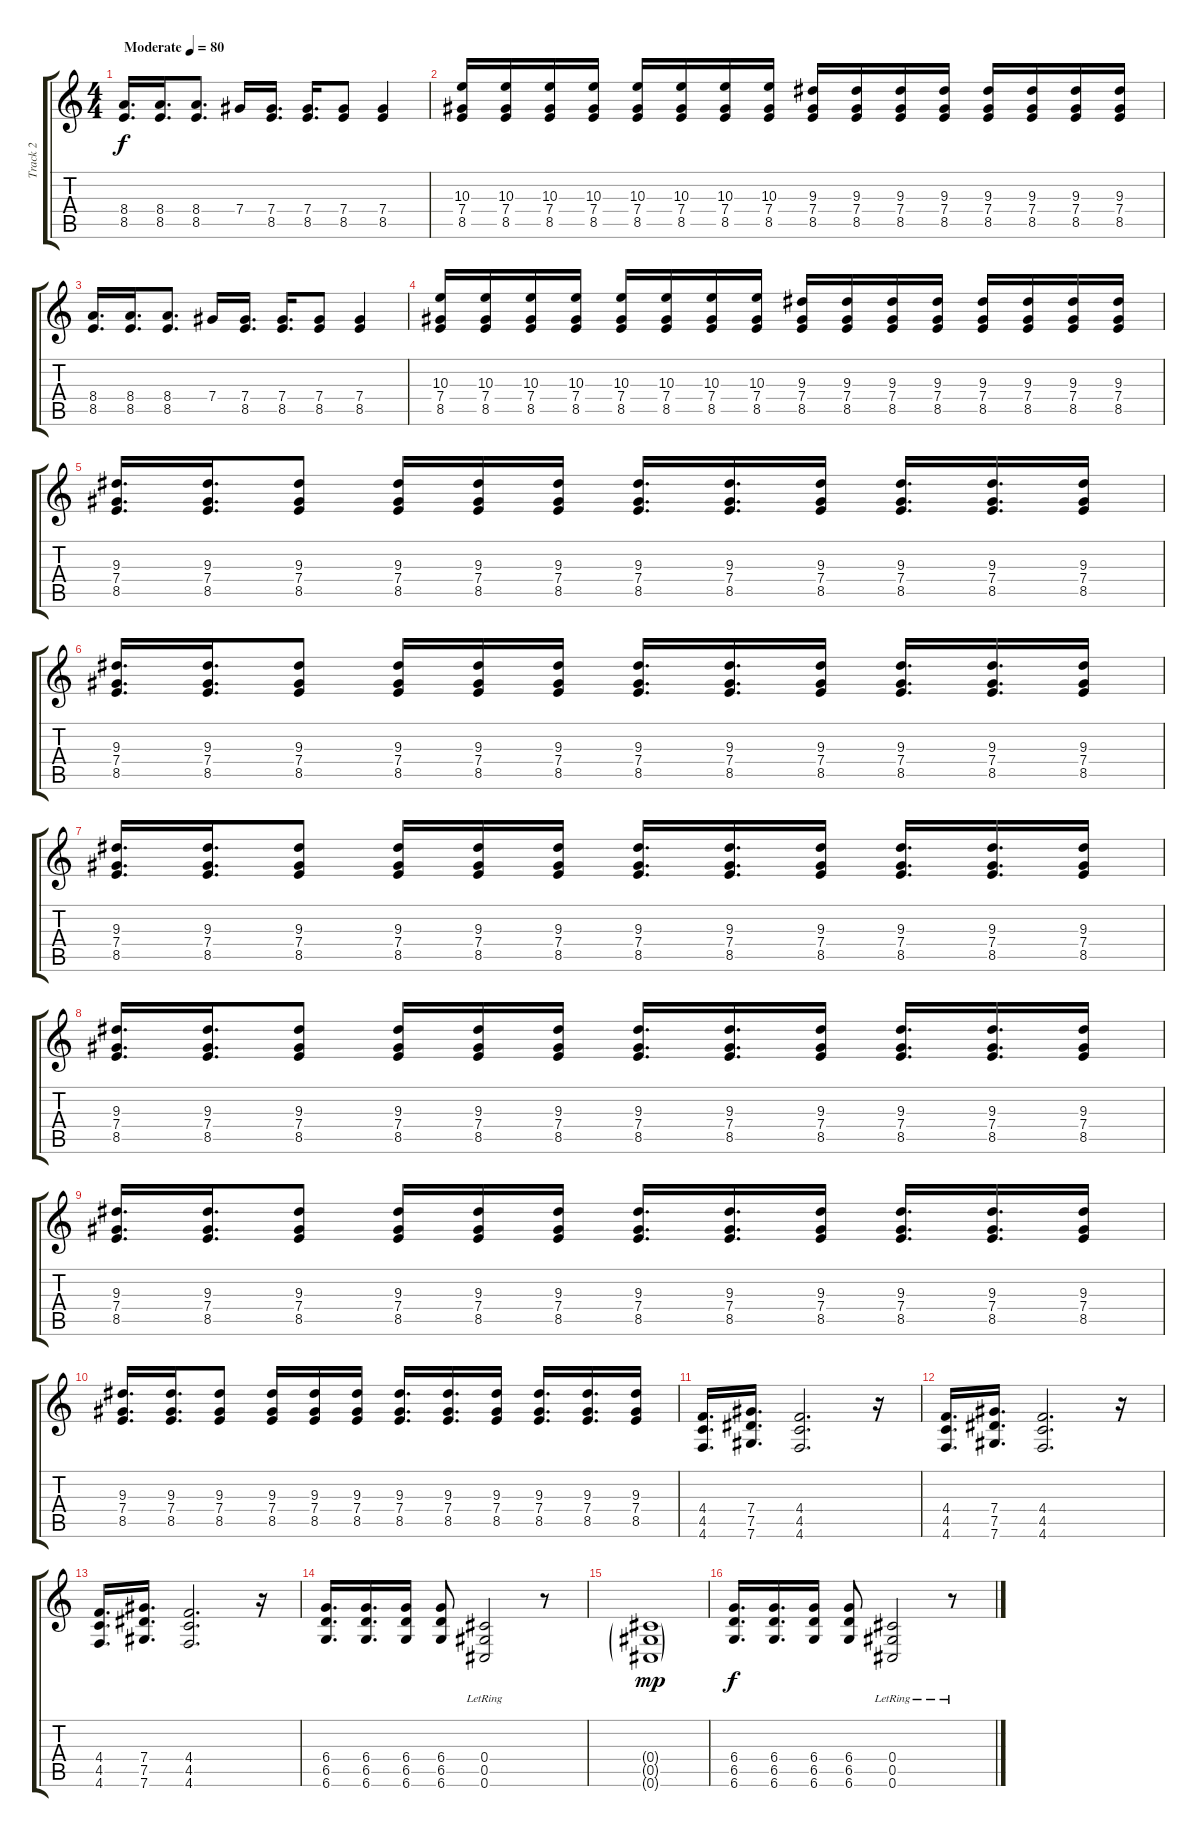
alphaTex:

\track ("Track 2" "Track 2") {instrument distortionguitar}
\staff {score tabs}
\tuning (Eb4 Bb3 Gb3 Db3 Ab2 Db2) {hide}
\ts (4 4)
\tempo (80 "Moderate")
\clef g2
\ks c
(8.4 8.5).16{d dy f instrument distortionguitar} (8.4 8.5).16{d} (8.4 8.5).8{d} 7.4.16 (7.4 8.5).16{d} (7.4 8.5).16{d} (7.4 8.5).8 (7.4 8.5).4 |
(10.3 7.4 8.5).16 (10.3 7.4 8.5).16 (10.3 7.4 8.5).16 (10.3 7.4 8.5).16 (10.3 7.4 8.5).16 (10.3 7.4 8.5).16 (10.3 7.4 8.5).16 (10.3 7.4 8.5).16 (9.3 7.4 8.5).16 (9.3 7.4 8.5).16 (9.3 7.4 8.5).16 (9.3 7.4 8.5).16 (9.3 7.4 8.5).16 (9.3 7.4 8.5).16 (9.3 7.4 8.5).16 (9.3 7.4 8.5).16 |
(8.4 8.5).16{d} (8.4 8.5).16{d} (8.4 8.5).8{d} 7.4.16 (7.4 8.5).16{d} (7.4 8.5).16{d} (7.4 8.5).8 (7.4 8.5).4 |
(10.3 7.4 8.5).16 (10.3 7.4 8.5).16 (10.3 7.4 8.5).16 (10.3 7.4 8.5).16 (10.3 7.4 8.5).16 (10.3 7.4 8.5).16 (10.3 7.4 8.5).16 (10.3 7.4 8.5).16 (9.3 7.4 8.5).16 (9.3 7.4 8.5).16 (9.3 7.4 8.5).16 (9.3 7.4 8.5).16 (9.3 7.4 8.5).16 (9.3 7.4 8.5).16 (9.3 7.4 8.5).16 (9.3 7.4 8.5).16 |
(9.3 7.4 8.5).16{d} (9.3 7.4 8.5).16{d} (9.3 7.4 8.5).8 (9.3 7.4 8.5).16 (9.3 7.4 8.5).16 (9.3 7.4 8.5).16 (9.3 7.4 8.5).16{d} (9.3 7.4 8.5).16{d} (9.3 7.4 8.5).16 (9.3 7.4 8.5).16{d} (9.3 7.4 8.5).16{d} (9.3 7.4 8.5).16 |
(9.3 7.4 8.5).16{d} (9.3 7.4 8.5).16{d} (9.3 7.4 8.5).8 (9.3 7.4 8.5).16 (9.3 7.4 8.5).16 (9.3 7.4 8.5).16 (9.3 7.4 8.5).16{d} (9.3 7.4 8.5).16{d} (9.3 7.4 8.5).16 (9.3 7.4 8.5).16{d} (9.3 7.4 8.5).16{d} (9.3 7.4 8.5).16 |
(9.3 7.4 8.5).16{d} (9.3 7.4 8.5).16{d} (9.3 7.4 8.5).8 (9.3 7.4 8.5).16 (9.3 7.4 8.5).16 (9.3 7.4 8.5).16 (9.3 7.4 8.5).16{d} (9.3 7.4 8.5).16{d} (9.3 7.4 8.5).16 (9.3 7.4 8.5).16{d} (9.3 7.4 8.5).16{d} (9.3 7.4 8.5).16 |
(9.3 7.4 8.5).16{d} (9.3 7.4 8.5).16{d} (9.3 7.4 8.5).8 (9.3 7.4 8.5).16 (9.3 7.4 8.5).16 (9.3 7.4 8.5).16 (9.3 7.4 8.5).16{d} (9.3 7.4 8.5).16{d} (9.3 7.4 8.5).16 (9.3 7.4 8.5).16{d} (9.3 7.4 8.5).16{d} (9.3 7.4 8.5).16 |
(9.3 7.4 8.5).16{d} (9.3 7.4 8.5).16{d} (9.3 7.4 8.5).8 (9.3 7.4 8.5).16 (9.3 7.4 8.5).16 (9.3 7.4 8.5).16 (9.3 7.4 8.5).16{d} (9.3 7.4 8.5).16{d} (9.3 7.4 8.5).16 (9.3 7.4 8.5).16{d} (9.3 7.4 8.5).16{d} (9.3 7.4 8.5).16 |
(9.3 7.4 8.5).16{d} (9.3 7.4 8.5).16{d} (9.3 7.4 8.5).8 (9.3 7.4 8.5).16 (9.3 7.4 8.5).16 (9.3 7.4 8.5).16 (9.3 7.4 8.5).16{d} (9.3 7.4 8.5).16{d} (9.3 7.4 8.5).16 (9.3 7.4 8.5).16{d} (9.3 7.4 8.5).16{d} (9.3 7.4 8.5).16 |
(4.4 4.5 4.6).16{d} (7.4 7.5 7.6).16{d} (4.4 4.5 4.6).2{d} r.16 |
(4.4 4.5 4.6).16{d} (7.4 7.5 7.6).16{d} (4.4 4.5 4.6).2{d} r.16 |
(4.4 4.5 4.6).16{d} (7.4 7.5 7.6).16{d} (4.4 4.5 4.6).2{d} r.16 |
(6.4 6.5 6.6).16{d} (6.4 6.5 6.6).16{d} (6.4 6.5 6.6).16 (6.4 6.5 6.6).8 (0.4{lr} 0.5{lr} 0.6{lr}).2 r.8 |
(0.4{g} 0.5{g} 0.6{g}).1{dy mp} |
(6.4 6.5 6.6).16{d dy f} (6.4 6.5 6.6).16{d} (6.4 6.5 6.6).16 (6.4 6.5 6.6).8 (0.4{lr} 0.5{lr} 0.6{lr}).2 r.8
